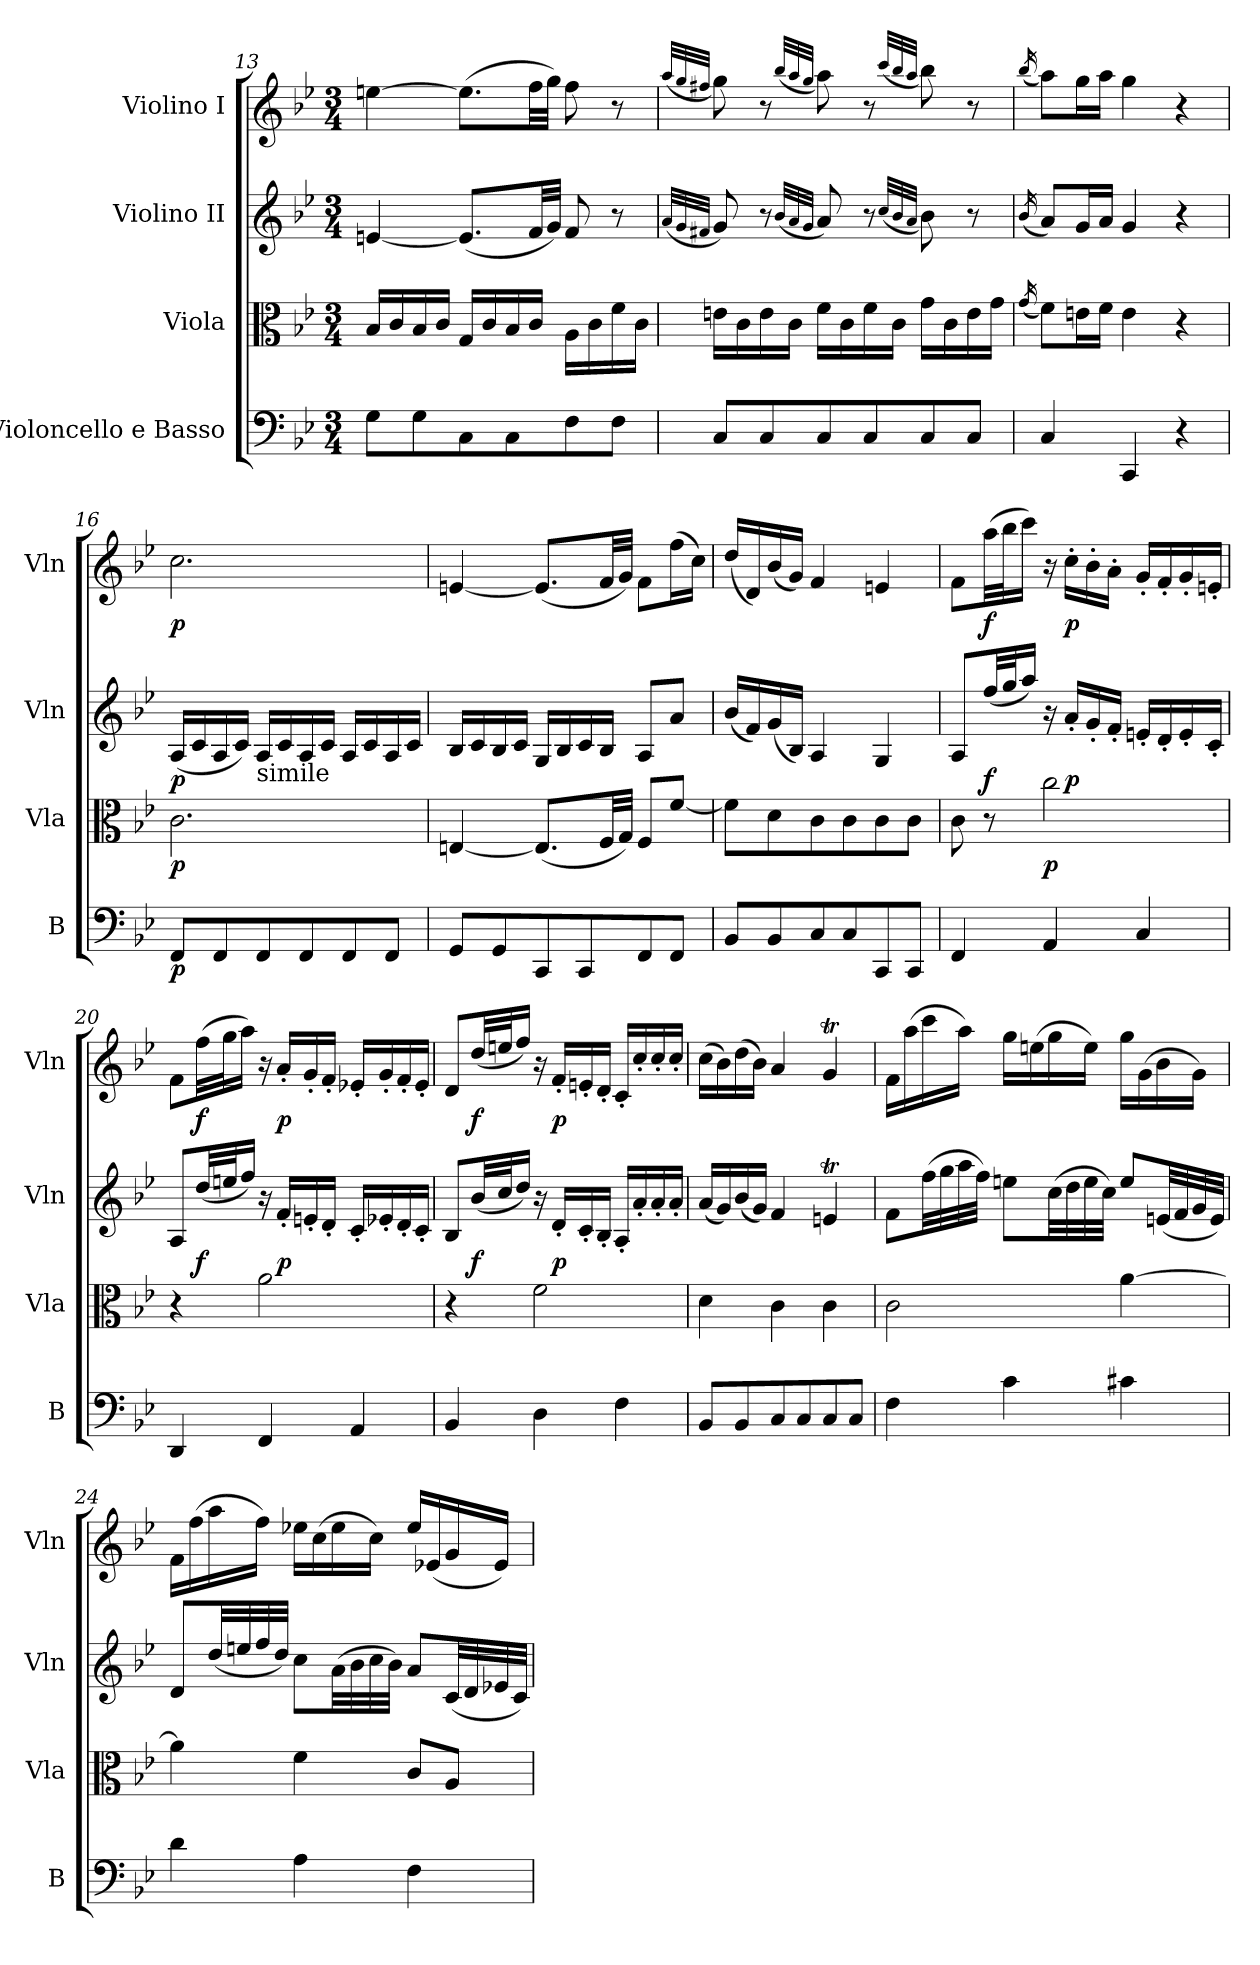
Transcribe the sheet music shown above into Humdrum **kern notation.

**kern	**dynam	**kern	**dynam	**kern	**dynam	**kern	**dynam
*part4	*part4	*part3	*part3	*part2	*part2	*part1	*part1
*staff4	*staff4	*staff3	*staff3	*staff2	*staff2	*staff1	*staff1
*I"Violoncello e Basso	*	*I"Viola	*	*I"Violino II	*	*I"Violino I	*
*I'B	*	*I'Vla	*	*I'Vln	*	*I'Vln	*
*clefF4	*	*clefC3	*	*clefG2	*	*clefG2	*
*k[b-e-]	*	*k[b-e-]	*	*k[b-e-]	*	*k[b-e-]	*
*B-:	*	*B-:	*	*B-:	*	*B-:	*
*M3/4	*	*M3/4	*	*M3/4	*	*M3/4	*
=13	=13	=13	=13	=13	=13	=13	=13
8GL	.	16B-LL	.	[4en	.	[4een	.
.	.	16c	.	.	.	.	.
8G	.	16B-	.	.	.	.	.
.	.	16cJJ	.	.	.	.	.
8C	.	16GLL	.	(8.eL]	.	(8.eeL]	.
.	.	16c	.	.	.	.	.
8C	.	16B-	.	.	.	.	.
.	.	16cJJ	.	32fLL	.	32ffLL	.
.	.	.	.	32gJJJ)	.	32ggJJJ)	.
8F	.	16ALL	.	8f	.	8ff	.
.	.	16c	.	.	.	.	.
8FJ	.	16f	.	8r	.	8r	.
.	.	16cJJ	.	.	.	.	.
=14	=14	=14	=14	=14	=14	=14	=14
.	.	.	.	(<32qa/LLL	.	(<32qaa/LLL	.
.	.	.	.	32qg/	.	32qgg/	.
.	.	.	.	32qf#X/JJJ	.	32qff#X/JJJ	.
8CL	.	16enLL	.	8g)	.	8gg)	.
.	.	16c	.	.	.	.	.
8C	.	16e	.	8r	.	8r	.
.	.	16cJJ	.	.	.	.	.
.	.	.	.	(<32qb-/LLL	.	(<32qbb-/LLL	.
.	.	.	.	32qa/	.	32qaa/	.
.	.	.	.	32qg/JJJ	.	32qgg/JJJ	.
8C	.	16fLL	.	8a)	.	8aa)	.
.	.	16c	.	.	.	.	.
8C	.	16f	.	8r	.	8r	.
.	.	16cJJ	.	.	.	.	.
.	.	.	.	(<32qcc/LLL	.	(<32qccc/LLL	.
.	.	.	.	32qb-/	.	32qbb-/	.
.	.	.	.	32qa/JJJ	.	32qaa/JJJ	.
8C	.	16gLL	.	8b-)	.	8bb-)	.
.	.	16c	.	.	.	.	.
8CJ	.	16e	.	8r	.	8r	.
.	.	16gJJ	.	.	.	.	.
=15	=15	=15	=15	=15	=15	=15	=15
.	.	(<16qg/	.	(<16qb-/	.	(<16qbb-/	.
4C	.	8fL)	.	8aL)	.	8aaL)	.
.	.	16enL	.	16gL	.	16ggL	.
.	.	16fJJ	.	16aJJ	.	16aaJJ	.
4CC	.	4e	.	4g	.	4gg	.
4r	.	4r	.	4r	.	4r	.
!!LO:PB:g=z
=16	=16	=16	=16	=16	=16	=16	=16
8FFL	p	2.c	p	(16ALL	p	2.cc	p
.	.	.	.	16c	.	.	.
8FF	.	.	.	16A	.	.	.
.	.	.	.	16cJJ)	.	.	.
!	!	!	!	!LO:TX:b:t=simile	!	!	!
8FF	.	.	.	16ALL	.	.	.
.	.	.	.	16c	.	.	.
8FF	.	.	.	16A	.	.	.
.	.	.	.	16cJJ	.	.	.
8FF	.	.	.	16ALL	.	.	.
.	.	.	.	16c	.	.	.
8FFJ	.	.	.	16A	.	.	.
.	.	.	.	16cJJ	.	.	.
=17	=17	=17	=17	=17	=17	=17	=17
8GGL	.	[4En	.	16B-LL	.	[4en	.
.	.	.	.	16c	.	.	.
8GG	.	.	.	16B-	.	.	.
.	.	.	.	16cJJ	.	.	.
8CC	.	(8.EL]	.	16GLL	.	(8.eL]	.
.	.	.	.	16B-	.	.	.
8CC	.	.	.	16c	.	.	.
.	.	32FLL	.	16B-JJ	.	32fLL	.
.	.	32GJJJ)	.	.	.	32gJJJ)	.
8FF	.	8FL	.	8AL	.	8fL	.
8FFJ	.	[8fJ	.	8aJ	.	(16ffL	.
.	.	.	.	.	.	16ccJJ)	.
=18	=18	=18	=18	=18	=18	=18	=18
8BB-L	.	8fL]	.	(16b-LL	.	(16ddLL	.
.	.	.	.	16f)	.	16d)	.
8BB-	.	8d	.	(16g	.	(16b-	.
.	.	.	.	16B-JJ)	.	16gJJ)	.
8C	.	8c	.	4A	.	4f	.
8C	.	8c	.	.	.	.	.
8CC	.	8c	.	4G	.	4en	.
8CCJ	.	8cJ	.	.	.	.	.
=19	=19	=19	=19	=19	=19	=19	=19
4FF	.	8c	.	8A/L	.	8fL	.
.	.	8r	.	(32ffLL	f	(32aaLL	f
.	.	.	.	32ggJ	.	32bb-J	.
.	.	.	.	16aa/JJ)	.	16cccJJ)	.
4AA	.	2cc	p	16r	.	16r	.
.	.	.	.	16a'LL	p	16cc'LL	p
.	.	.	.	16g'	.	16b-'	.
.	.	.	.	16f'JJ	.	16a'JJ	.
4C	.	.	.	16en'LL	.	16g'LL	.
.	.	.	.	16d'	.	16f'	.
.	.	.	.	16e'	.	16g'	.
.	.	.	.	16c'JJ	.	16en'JJ	.
!!LO:LB:g=z
=20	=20	=20	=20	=20	=20	=20	=20
4DD	.	4r	.	8A/L	.	8fL	.
.	.	.	.	(32ddLL	f	(32ffLL	f
.	.	.	.	32eenJ	.	32ggJ	.
.	.	.	.	16ffJJ)	.	16aaJJ)	.
4FF	.	2a	.	16r	.	16r	.
.	.	.	.	16f'LL	p	16a'LL	p
.	.	.	.	16en'	.	16g'	.
.	.	.	.	16d'JJ	.	16f'JJ	.
4AA	.	.	.	16c'LL	.	16e-X'LL	.
.	.	.	.	16e-X'	.	16g'	.
.	.	.	.	16d'	.	16f'	.
.	.	.	.	16c'JJ	.	16e-'JJ	.
=21	=21	=21	=21	=21	=21	=21	=21
4BB-	.	4r	.	8B-L	.	8d/L	.
.	.	.	.	(32b-LL	f	(32dd/LL	f
.	.	.	.	32ccJ	.	32een/J	.
.	.	.	.	16ddJJ)	.	16ff/JJ)	.
4D	.	2f	.	16r	.	16r	.
.	.	.	.	16d'LL	p	16f'LL	p
.	.	.	.	16c'	.	16en'	.
.	.	.	.	16B-'JJ	.	16d'JJ	.
4F	.	.	.	16A'LL	.	16c'LL	.
.	.	.	.	16a'	.	16cc'	.
.	.	.	.	16a'	.	16cc'	.
.	.	.	.	16a'JJ	.	16cc'JJ	.
=22	=22	=22	=22	=22	=22	=22	=22
8BB-L	.	4d	.	(16aLL	.	(16ccLL	.
.	.	.	.	16g)	.	16b-)	.
8BB-	.	.	.	(16b-	.	(16dd	.
.	.	.	.	16gJJ)	.	16b-JJ)	.
8C	.	4c	.	4f	.	4a	.
8C	.	.	.	.	.	.	.
8C	.	4c	.	4ent	.	4gT	.
8CJ	.	.	.	.	.	.	.
=23	=23	=23	=23	=23	=23	=23	=23
4F	.	2c	.	8fL	.	16fLL	.
.	.	.	.	.	.	(16aa	.
.	.	.	.	(32ffLL	.	16ccc	.
.	.	.	.	32gg	.	.	.
.	.	.	.	32aa	.	16aaJJ)	.
.	.	.	.	32ffJJJ)	.	.	.
4c	.	.	.	8eenL	.	16ggLL	.
.	.	.	.	.	.	(16een	.
.	.	.	.	(32ccLL	.	16gg	.
.	.	.	.	32dd	.	.	.
.	.	.	.	32ee	.	16eeJJ)	.
.	.	.	.	32ccJJJ)	.	.	.
4c#X	.	[4a	.	8eeL	.	16ggLL	.
.	.	.	.	.	.	(16g	.
.	.	.	.	(32enLL	.	16b-	.
.	.	.	.	32f	.	.	.
.	.	.	.	32g	.	16gJJ)	.
.	.	.	.	32eJJJ)	.	.	.
!!LO:LB:g=z
=24	=24	=24	=24	=24	=24	=24	=24
4d	.	4a]	.	8dL	.	16fLL	.
.	.	.	.	.	.	(16ff	.
.	.	.	.	(32ddLL	.	16aa	.
.	.	.	.	32een	.	.	.
.	.	.	.	32ff	.	16ffJJ)	.
.	.	.	.	32ddJJJ)	.	.	.
4A	.	4f	.	8ccL	.	16ee-XLL	.
.	.	.	.	.	.	(16cc	.
.	.	.	.	(32aLL	.	16ee-	.
.	.	.	.	32b-	.	.	.
.	.	.	.	32cc	.	16ccJJ)	.
.	.	.	.	32b-JJJ)	.	.	.
4F	.	8cL	.	8aL	.	16ee-LL	.
.	.	.	.	.	.	(16e-X	.
.	.	8AJ	.	(32cLL	.	16g	.
.	.	.	.	32d	.	.	.
.	.	.	.	32e-X	.	16e-JJ)	.
.	.	.	.	32cJJJ)	.	.	.
=	=	=	=	=	=	=	=
*-	*-	*-	*-	*-	*-	*-	*-
